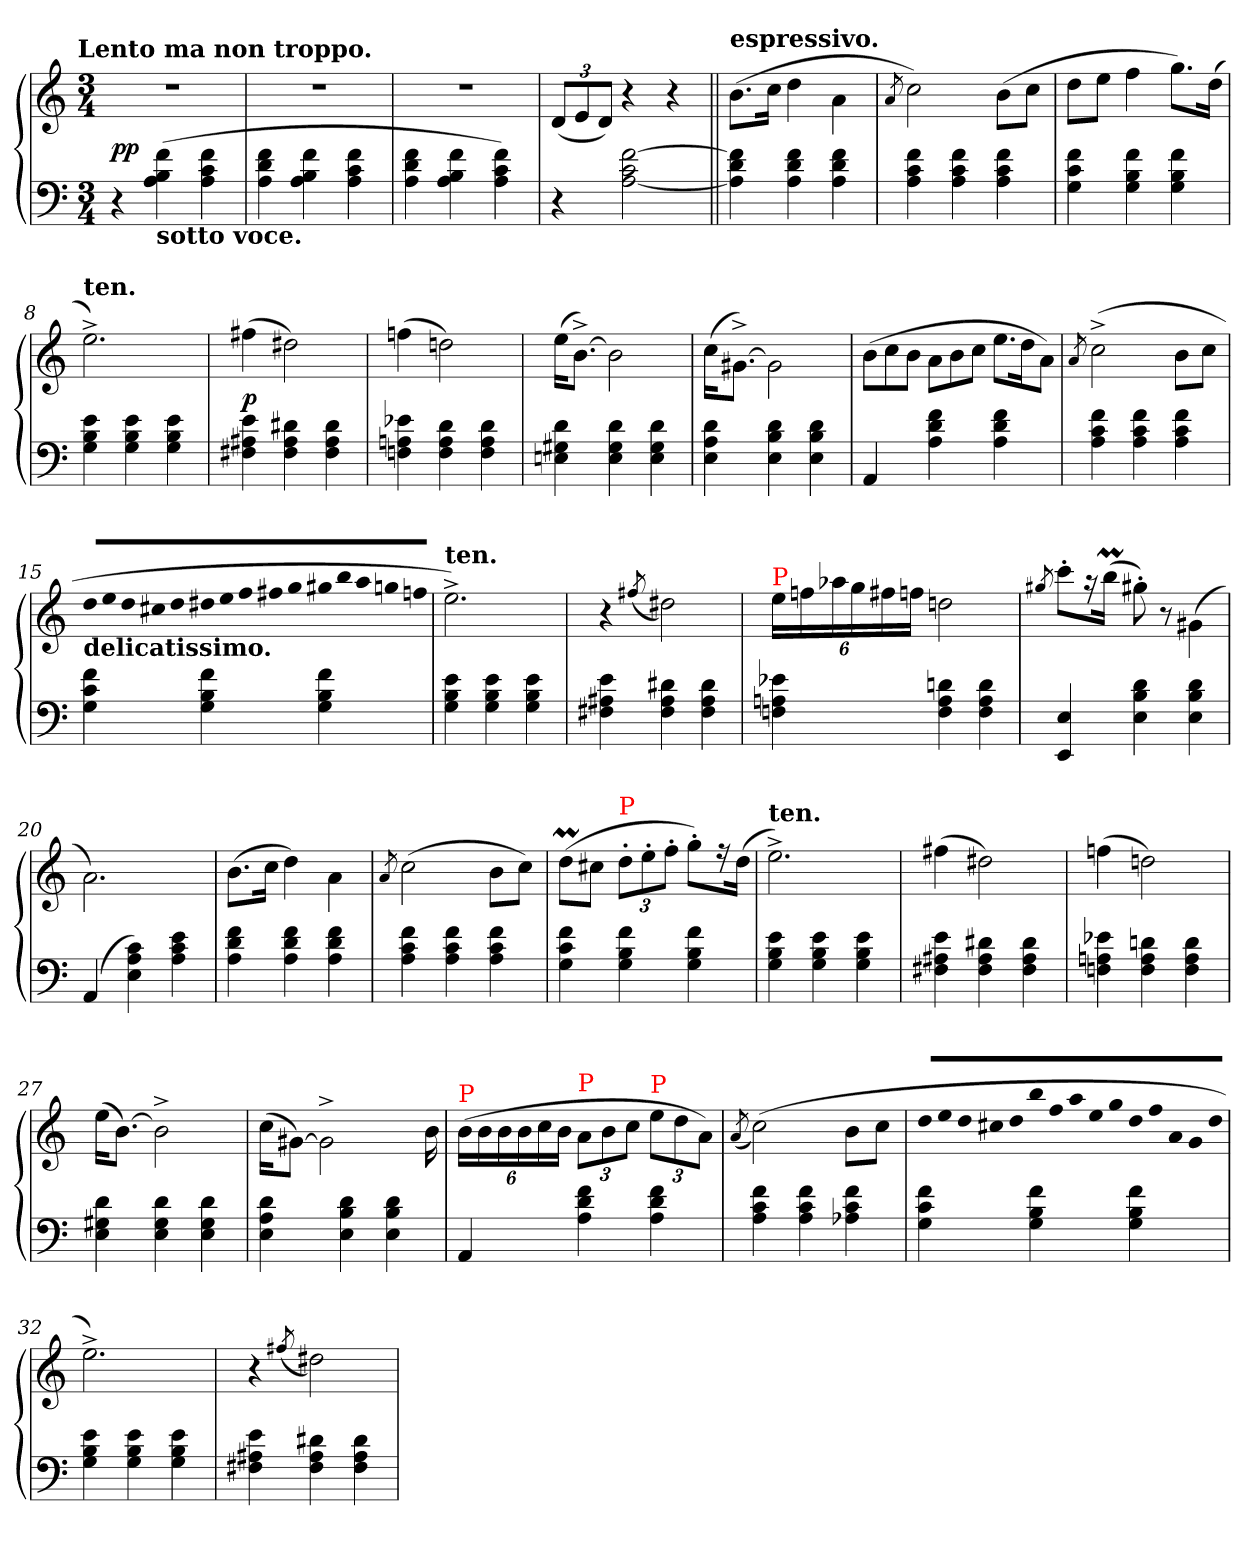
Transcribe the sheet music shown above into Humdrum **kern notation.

**kern	**kern	**dynam
*part1	*part1	*part1
*staff2	*staff1	*staff1/2
*clefF4	*clefG2	*
*k[]	*k[]	*
*a:	*a:	*
!!LO:TX:omd:t=Lento ma non troppo.
*M3/4	*M3/4	*
*MM152	*MM152	*
=1	=1	=1
4r	2.r	pp
!LO:TX:b:B:t=sotto voce.	!	!
(4f 4B 4A	.	.
4f 4c 4A	.	.
=2	=2	=2
4f 4d 4A	2.r	.
4f 4B 4A	.	.
4f 4c 4A	.	.
=3	=3	=3
4f 4d 4A	2.r	.
4f 4B 4A	.	.
4f 4c 4A)	.	.
=4	=4	=4
*	*Xbrackettup	*
4r	(12dL	.
.	12e	.
.	12dJ)	.
[2f 2c [2A	4r	.
.	4r	.
=5||	=5||	=5||
!	!LO:TX:a:B:t=espressivo.	!
4f] 4d 4A]	(8.bL	.
.	16ccJk	.
4f 4d 4A	4dd	.
4f 4d 4A	4a\	.
=6	=6	=6
.	8qa/	.
4f 4c 4A	2cc)	.
4f 4c 4A	.	.
4f 4c 4A	(8bL	.
.	8ccJ	.
=7	=7	=7
4f 4c 4G	8ddL	.
.	8eeJ	.
4f 4B 4G	4ff	.
4f 4B 4G	8.ggL)	.
.	(16ddJk	.
=8	=8	=8
!	!LO:TX:a:B:t=ten.	!
4e 4B 4G	2.ee^<)	.
4e 4B 4G	.	.
4e 4B 4G	.	.
=9	=9	=9
4e 4A#X 4F#X	(4ff#X	p
4d#X 4A# 4F#	2dd#X)	.
4d# 4A# 4F#	.	.
=10	=10	=10
4e-X 4An 4Fn	(4ffn	.
4d 4A 4F	2ddn)	.
4d 4A 4F	.	.
=11	=11	=11
4d 4G#X 4En	(16eeKL	.
.	[8.b^<J)	.
4d 4G# 4E	2b]	.
4d 4G# 4E	.	.
=12	=12	=12
4d 4A 4E	(16cc\KL	.
.	[8.g#X^<J)	.
4d 4B 4E	2g#\]	.
4d 4B 4E	.	.
=13	=13	=13
*	*Xtuplet	*
4AA	(12bL	.
.	12cc	.
.	12bJ	.
4f 4d 4A	12aL	.
.	12b	.
.	12ccJ	.
4f 4d 4A	12.eeL	.
.	24ddk	.
.	12aJ)	.
=14	=14	=14
.	8qa/	.
4f 4c 4A	(2cc^<	.
4f 4c 4A	.	.
4f 4c 4A	8bL	.
.	8ccJ	.
=15	=15	=15
!	!LO:TX:b:B:t=delicatissimo.	!
!	!LO:N:vis=8	!
4f 4c 4G	20dd!/L	.
!	!LO:N:vis=8	!
.	20ee!	.
!	!LO:N:vis=8	!
.	20dd!	.
!	!LO:N:vis=8	!
.	20cc#X!	.
!	!LO:N:vis=8	!
.	20dd!	.
!	!LO:N:vis=8	!
4f 4B 4G	20dd#X!	.
!	!LO:N:vis=8	!
.	20ee!	.
!	!LO:N:vis=8	!
.	20ff!	.
!	!LO:N:vis=8	!
.	20ff#X!	.
!	!LO:N:vis=8	!
.	20gg!	.
!	!LO:N:vis=8	!
4f 4B 4G	20gg#X!	.
!	!LO:N:vis=8	!
.	20bb!	.
!	!LO:N:vis=8	!
.	20aa!	.
!	!LO:N:vis=8	!
.	20ggn!	.
!	!LO:N:vis=8	!
.	20ffn!J	.
=16	=16	=16
!	!LO:TX:a:B:t=ten.	!
4e 4B 4G	2.ee^<)	.
4e 4B 4G	.	.
4e 4B 4G	.	.
=17	=17	=17
4e 4A#X 4F#X	4r	.
.	(>8qff#X/	.
4d#X 4A# 4F#	2dd#X)	.
4d# 4A# 4F#	.	.
=18	=18	=18
*	*tuplet	*
!	!LO:TX:a:color=red:t=P	!
4e-X 4An 4Fn	24eeLL	.
.	24ffn	.
.	24aa-X	.
.	24gg	.
.	24ff#X	.
.	24ffnJJ	.
4dn 4A 4F	2ddn	.
4d 4A 4F	.	.
=19	=19	=19
.	8qgg#X/	.
4E 4EE	8ccc'L	.
.	16r	.
.	(16bbmJk	.
4d 4B 4E	8gg#X')	.
.	8r	.
4d 4B 4E	(4g#X\	.
=20	=20	=20
(4AA	2.a\)	.
4c 4A 4E)	.	.
4e 4c 4A	.	.
=21	=21	=21
4f 4d 4A	(8.bL	.
.	16ccJk	.
4f 4d 4A	4dd)	.
4f 4d 4A	4a\	.
=22	=22	=22
.	8qa/	.
4f 4c 4A	(2cc	.
4f 4c 4A	.	.
4f 4c 4A	8bL	.
.	8ccJ)	.
=23	=23	=23
4f 4c 4G	(8ddML	.
.	8cc#XJ	.
!	!LO:TX:a:color=red:t=P	!
4f 4B 4G	12dd'L	.
.	12ee'	.
.	12ff'J	.
4f 4B 4G	8gg'L)	.
.	16r	.
.	(16ddJk	.
=24	=24	=24
!	!LO:TX:a:B:t=ten.	!
4e 4B 4G	2.ee^<)	.
4e 4B 4G	.	.
4e 4B 4G	.	.
=25	=25	=25
4e 4A#X 4F#X	(4ff#X	.
4d#X 4A# 4F#	2dd#X)	.
4d# 4A# 4F#	.	.
=26	=26	=26
4e-X 4An 4Fn	(4ffn	.
4dn 4A 4F	2ddn)	.
4d 4A 4F	.	.
=27	=27	=27
4d 4G#X 4E	(16eeKL	.
.	[8.bJ)	.
4d 4G# 4E	2b^<]	.
4d 4G# 4E	.	.
=28	=28	=28
4d 4A 4E	(16cc\KL	.
.	[8g#XJ)	.
.	2g#^<\]	.
4d 4B 4E	.	.
4d 4B 4E	.	.
.	16b	.
=29	=29	=29
!	!LO:TX:a:color=red:t=P	!
4AA	(24bLL	.
.	24b	.
.	24b	.
.	24b	.
.	24cc	.
.	24bJJ	.
!	!LO:TX:a:color=red:t=P	!
4f 4d 4A	12aL	.
.	12b	.
.	12ccJ	.
!	!LO:TX:a:color=red:t=P	!
4f 4d 4A	12eeL	.
.	12dd	.
.	12aJ)	.
=30	=30	=30
.	(<8qa/	.
4f 4c 4A	(2cc)	.
4f 4c 4A	.	.
4f 4c 4A-X	8bL	.
.	8ccJ	.
=31	=31	=31
*	*Xtuplet	*
!	!LO:N:vis=8	!
4f 4c 4G	20dd!/L	.
!	!LO:N:vis=8	!
.	20ee!	.
!	!LO:N:vis=8	!
.	20dd!	.
!	!LO:N:vis=8	!
.	20cc#X!	.
!	!LO:N:vis=8	!
.	20dd!	.
!	!LO:N:vis=8	!
4f 4B 4G	20bb!	.
!	!LO:N:vis=8	!
.	20ff!	.
!	!LO:N:vis=8	!
.	20aa!	.
!	!LO:N:vis=8	!
.	20ee!	.
!	!LO:N:vis=8	!
.	20gg!	.
!	!LO:N:vis=8	!
4f 4B 4G	20dd!	.
!	!LO:N:vis=8	!
.	20ff!	.
!	!LO:N:vis=8	!
.	20a!	.
!	!LO:N:vis=8	!
.	20g!	.
!	!LO:N:vis=8	!
.	20dd!J	.
=32	=32	=32
4e 4B 4G	2.ee^<)	.
4e 4B 4G	.	.
4e 4B 4G	.	.
=33	=33	=33
4e 4A#X 4F#X	4r	.
.	(>8qff#X/	.
4d#X 4A# 4F#	2dd#X)	.
4d# 4A# 4F#	.	.
=	=	=
*-	*-	*-
